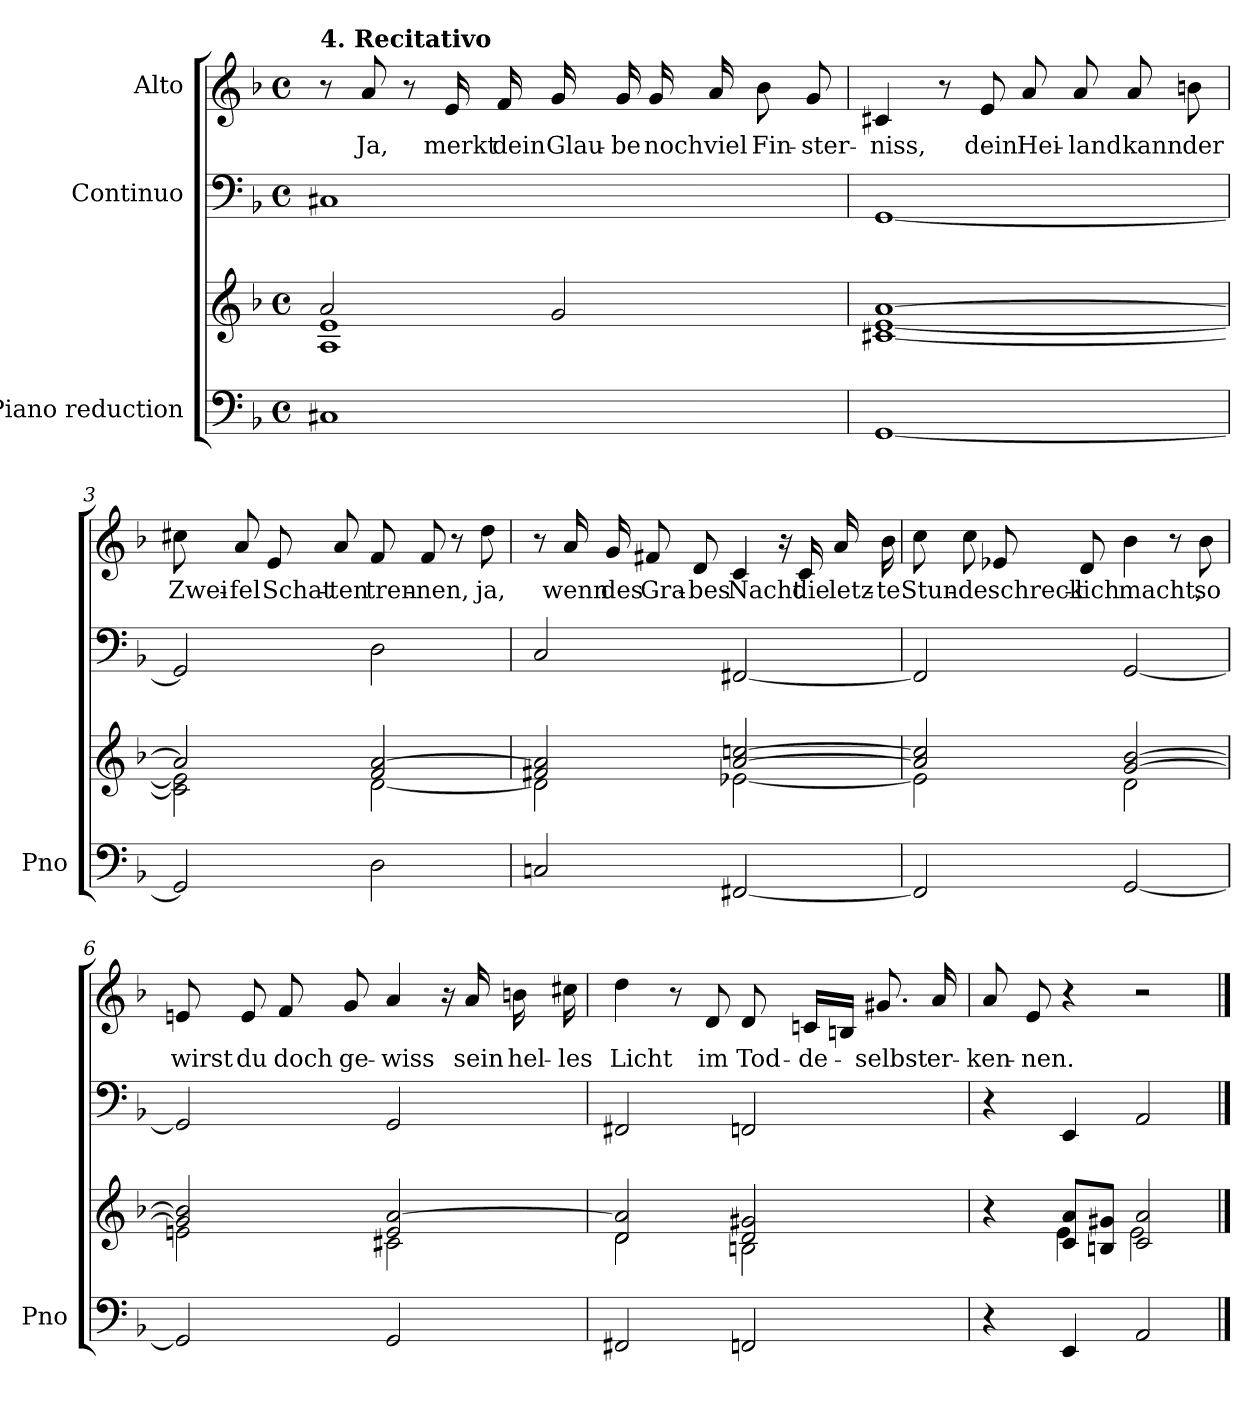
**kern	**kern	**kern	**kern	**text
*part3	*part3	*part2	*part1	*part1
*staff4	*staff3	*staff2	*staff1	*staff1
*I"Piano reduction	*	*I"Continuo	*I"Alto	*
*I'Pno	*	*	*	*
*stria5	*stria5	*	*	*
*clefF4	*clefG2	*clefF4	*clefG2	*
*k[b-]	*k[b-]	*k[b-]	*k[b-]	*
*M4/4	*M4/4	*M4/4	*M4/4	*
*met(c)	*met(c)	*met(c)	*met(c)	*
=1	=1	=1	=1	=1
*	*^	*	*	*
!	!	!	!	!LO:TX:a:B:t=4. Recitativo	!
1C#X	2a/	1A 1e	1C#X	8r	.
!	!	!	!	!	!LO:LY:b
.	.	.	.	8a/	Ja,
.	.	.	.	8r	.
!	!	!	!	!	!LO:LY:b
.	.	.	.	16e/	merkt
!	!	!	!	!	!LO:LY:b
.	.	.	.	16f/	dein
!	!	!	!	!	!LO:LY:b
.	2g/	.	.	16g/	Glau-
!	!	!	!	!	!LO:LY:b
.	.	.	.	16g/	-be
!	!	!	!	!	!LO:LY:b
.	.	.	.	16g/	noch
!	!	!	!	!	!LO:LY:b
.	.	.	.	16a/	viel
!	!	!	!	!	!LO:LY:b
.	.	.	.	8b-\	Fin-
!	!	!	!	!	!LO:LY:b
.	.	.	.	8g/	-ster-
=2	=2	=2	=2	=2	=2
!	!	!	!	!	!LO:LY:b
[1GG	[1a	[1c#X [1e	[1GG	4c#X/	-niss,
.	.	.	.	8r	.
!	!	!	!	!	!LO:LY:b
.	.	.	.	8e/	dein
!	!	!	!	!	!LO:LY:b
.	.	.	.	8a/	Hei-
!	!	!	!	!	!LO:LY:b
.	.	.	.	8a/	-land
!	!	!	!	!	!LO:LY:b
.	.	.	.	8a/	kann
!	!	!	!	!	!LO:LY:b
.	.	.	.	8bn\	der
=3	=3	=3	=3	=3	=3
!	!	!	!	!	!LO:LY:b
2GG/]	2a/]	2c#\] 2e\]	2GG/]	8cc#X\	Zwei-
!	!	!	!	!	!LO:LY:b
.	.	.	.	8a/	-fel
!	!	!	!	!	!LO:LY:b
.	.	.	.	8e/	Schat-
!	!	!	!	!	!LO:LY:b
.	.	.	.	8a/	-ten
!	!	!	!	!	!LO:LY:b
2D\	2f/ [2a/	[2d\	2D\	8f/	tren-
!	!	!	!	!	!LO:LY:b
.	.	.	.	8f/	-nen,
.	.	.	.	8r	.
!	!	!	!	!	!LO:LY:b
.	.	.	.	8dd\	ja,
!!LO:LB:g=z
=4	=4	=4	=4	=4	=4
2Cn/	2f#X/ 2a/]	2d\]	2C/	8r	.
!	!	!	!	!	!LO:LY:b
.	.	.	.	16a/	wenn
!	!	!	!	!	!LO:LY:b
.	.	.	.	16g/	des
!	!	!	!	!	!LO:LY:b
.	.	.	.	8f#X/	Gra-
!	!	!	!	!	!LO:LY:b
.	.	.	.	8d/	-bes
!	!	!	!	!	!LO:LY:b
[2FF#X/	[2a/ [2ccn/	[2e-X\	[2FF#X/	4c/	Nacht
.	.	.	.	16r	.
!	!	!	!	!	!LO:LY:b
.	.	.	.	16c/	die
!	!	!	!	!	!LO:LY:b
.	.	.	.	16a/	letz-
!	!	!	!	!	!LO:LY:b
.	.	.	.	16b-\	-te
=5	=5	=5	=5	=5	=5
!	!	!	!	!	!LO:LY:b
2FF#/]	2a/] 2cc/]	2e-\]	2FF#/]	8cc\	Stun-
!	!	!	!	!	!LO:LY:b
.	.	.	.	8cc\	-de
!	!	!	!	!	!LO:LY:b
.	.	.	.	8e-X/	schreck-
!	!	!	!	!	!LO:LY:b
.	.	.	.	8d/	-lich
!	!	!	!	!	!LO:LY:b
[2GG/	[2g/ [2b-/	2d\	[2GG/	4b-\	macht,
.	.	.	.	8r	.
!	!	!	!	!	!LO:LY:b
.	.	.	.	8b-\	so
=6	=6	=6	=6	=6	=6
!	!	!	!	!	!LO:LY:b
2GG/]	2g/] 2b-/]	2en\	2GG/]	8en/	wirst
!	!	!	!	!	!LO:LY:b
.	.	.	.	8e/	du
!	!	!	!	!	!LO:LY:b
.	.	.	.	8f/	doch
!	!	!	!	!	!LO:LY:b
.	.	.	.	8g/	ge-
!	!	!	!	!	!LO:LY:b
2GG/	2e/ [2a/	2c#X\	2GG/	4a/	-wiss
.	.	.	.	16r	.
!	!	!	!	!	!LO:LY:b
.	.	.	.	16a/	sein
!	!	!	!	!	!LO:LY:b
.	.	.	.	16bn\	hel-
!	!	!	!	!	!LO:LY:b
.	.	.	.	16cc#X\	-les
=7	=7	=7	=7	=7	=7
!	!	!	!	!	!LO:LY:b
2FF#X/	2d/ 2a/]	2d\	2FF#X/	4dd\	Licht
.	.	.	.	8r	.
!	!	!	!	!	!LO:LY:b
.	.	.	.	8d/	im
!	!	!	!	!	!LO:LY:b
2FFn/	2d/ 2g#X/	2Bn\	2FFn/	8d/	Tod-
!	!	!	!	!	!LO:LY:b
.	.	.	.	16cn/LL	-de-
.	.	.	.	16Bn/JJ	.
!	!	!	!	!	!LO:LY:b
.	.	.	.	8.g#X/	selbst
!	!	!	!	!	!LO:LY:b
.	.	.	.	16a/	er-
!!LO:LB:g=z
=8	=8	=8	=8	=8	=8
!	!	!	!	!	!LO:LY:b
4r	4r	4ryy	4r	8a/	-ken-
!	!	!	!	!	!LO:LY:b
.	.	.	.	8e/	-nen.
4EE/	8c/ 8a/L	4e\	4EE/	4r	.
.	8Bn/ 8g#X/J	.	.	.	.
2AA/	2c/ 2a/	2e\	2AA/	2r	.
*	*v	*v	*	*	*
==	==	==	==	==
*-	*-	*-	*-	*-
